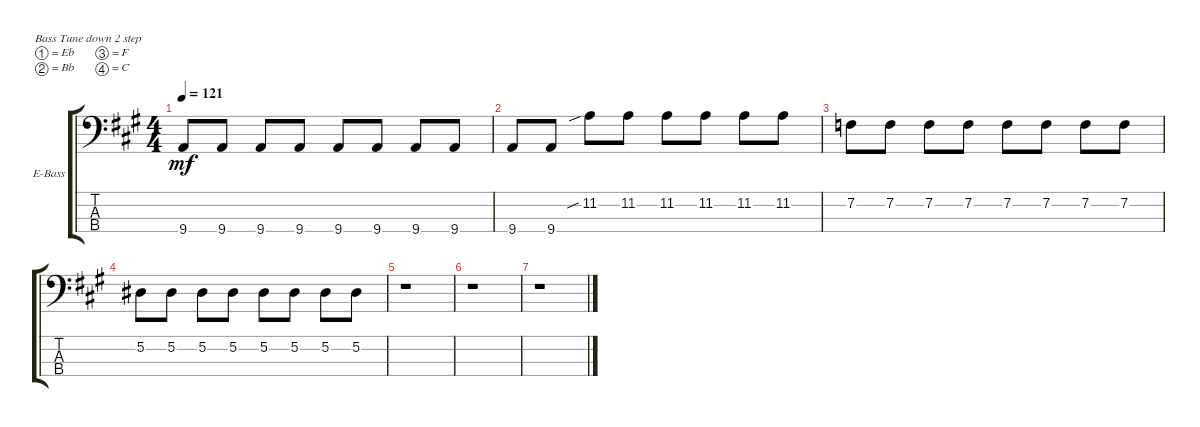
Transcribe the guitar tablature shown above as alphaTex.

\defaultSystemsLayout 4
\bracketExtendMode groupsimilarinstruments
\firstSystemTrackNameOrientation horizontal
\otherSystemsTrackNameOrientation horizontal
\track ("Electric Bass" "E-Bass") {instrument electricbassfinger}
\staff {score tabs}
\tuning (Eb2 Bb1 F1 C1)
\ts (4 4)
\tempo 121
\clef f4
\ks a
9.4.8{dy mf} 9.4.8 9.4.8 9.4.8 9.4.8 9.4.8 9.4.8 9.4.8 |
9.4.8 9.4.8 11.2{sib}.8 11.2.8 11.2.8 11.2.8 11.2.8 11.2.8 |
7.2.8 7.2.8 7.2.8 7.2.8 7.2.8 7.2.8 7.2.8 7.2.8 |
5.2.8 5.2.8 5.2.8 5.2.8 5.2.8 5.2.8 5.2.8 5.2.8 |
r.1 |
r.1 |
r.1
